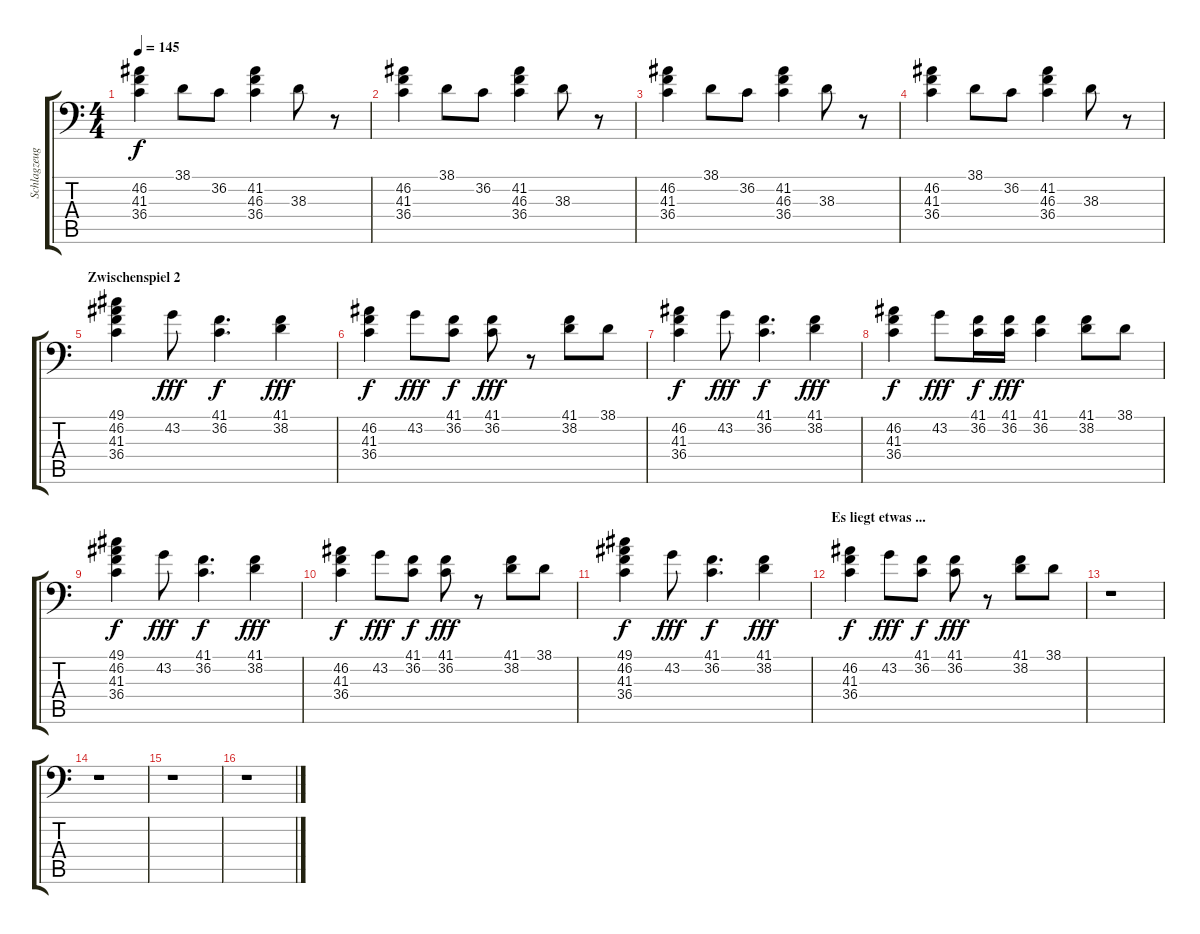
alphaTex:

\track ("Schlagzeug" "Schlagzeug") {instrument acousticgrandpiano}
\staff {score tabs}
\tuning (C-1 C-1 C-1 C-1 C-1 C-1) {hide}
\ts (4 4)
\tempo 145
\clef f4
\ks c
(46.2 41.3 36.4).4{dy f} 38.1.8 36.2.8 (41.2 46.3 36.4).4 38.3.8 r.8 |
(46.2 41.3 36.4).4 38.1.8 36.2.8 (41.2 46.3 36.4).4 38.3.8 r.8 |
(46.2 41.3 36.4).4 38.1.8 36.2.8 (41.2 46.3 36.4).4 38.3.8 r.8 |
(46.2 41.3 36.4).4 38.1.8 36.2.8 (41.2 46.3 36.4).4 38.3.8 r.8 |
\section ("" "Zwischenspiel 2")
(49.1 46.2 41.3 36.4).4 43.2.8{dy fff} (41.1 36.2).4{d dy f} (41.1 38.2).4{dy fff} |
(46.2 41.3 36.4).4{dy f} 43.2.8{dy fff} (41.1 36.2).8{dy f} (41.1 36.2).8{dy fff} r.8 (41.1 38.2).8 38.1.8 |
(46.2 41.3 36.4).4{dy f} 43.2.8{dy fff} (41.1 36.2).4{d dy f} (41.1 38.2).4{dy fff} |
(46.2 41.3 36.4).4{dy f} 43.2.8{dy fff} (41.1 36.2).16{dy f} (41.1 36.2).16{dy fff} (41.1 36.2).4 (41.1 38.2).8 38.1.8 |
(49.1 46.2 41.3 36.4).4{dy f} 43.2.8{dy fff} (41.1 36.2).4{d dy f} (41.1 38.2).4{dy fff} |
(46.2 41.3 36.4).4{dy f} 43.2.8{dy fff} (41.1 36.2).8{dy f} (41.1 36.2).8{dy fff} r.8 (41.1 38.2).8 38.1.8 |
(49.1 46.2 41.3 36.4).4{dy f} 43.2.8{dy fff} (41.1 36.2).4{d dy f} (41.1 38.2).4{dy fff} |
\section ("" "Es liegt etwas ...")
(46.2 41.3 36.4).4{dy f} 43.2.8{dy fff} (41.1 36.2).8{dy f} (41.1 36.2).8{dy fff} r.8 (41.1 38.2).8 38.1.8 |
r.1 |
r.1 |
r.1 |
r.1
